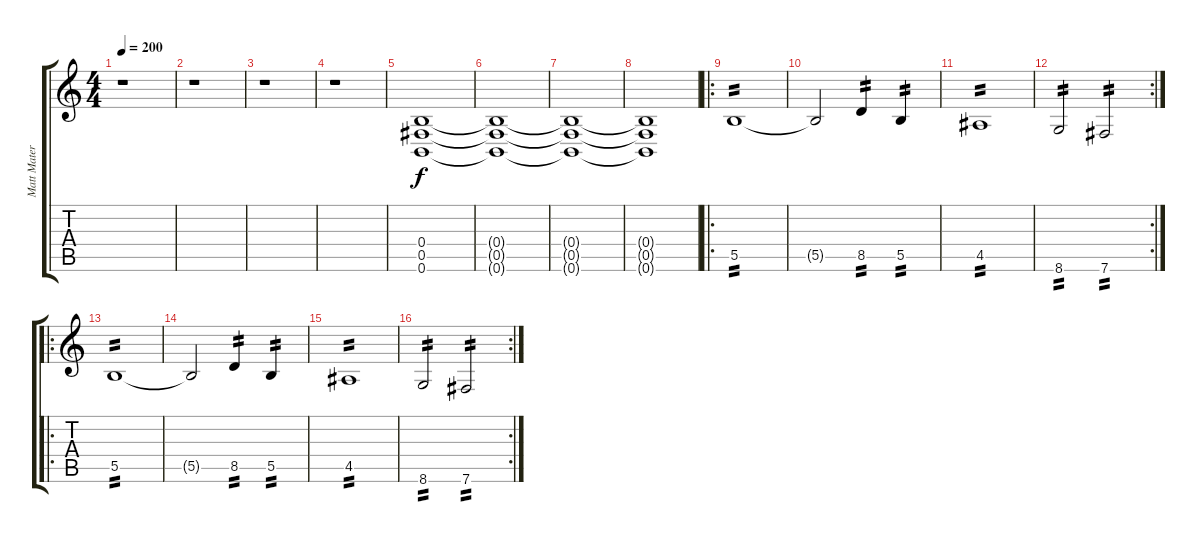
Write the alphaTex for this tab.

\track ("Matt Matera (Guitar R)" "Matt Mater") {instrument overdrivenguitar}
\staff {score tabs}
\tuning (Db4 Ab3 E3 B2 Gb2 B1) {hide}
\ts (4 4)
\tempo 200
\clef g2
\ks c
r.1{dy f instrument overdrivenguitar} |
r.1 |
r.1 |
r.1 |
(0.4 0.5 0.6).1 |
(0.4{t} 0.5{t} 0.6{t}).1 |
(0.4{t} 0.5{t} 0.6{t}).1 |
(0.4{t} 0.5{t} 0.6{t}).1 |
\ro
5.5.1{tp 2} |
5.5{t}.2 8.5.4{tp 2} 5.5.4{tp 2} |
4.5.1{tp 2} |
\rc 2
8.6.2{tp 2} 7.6.2{tp 2} |
\ro
5.5.1{tp 2} |
5.5{t}.2 8.5.4{tp 2} 5.5.4{tp 2} |
4.5.1{tp 2} |
\rc 2
8.6.2{tp 2} 7.6.2{tp 2}
